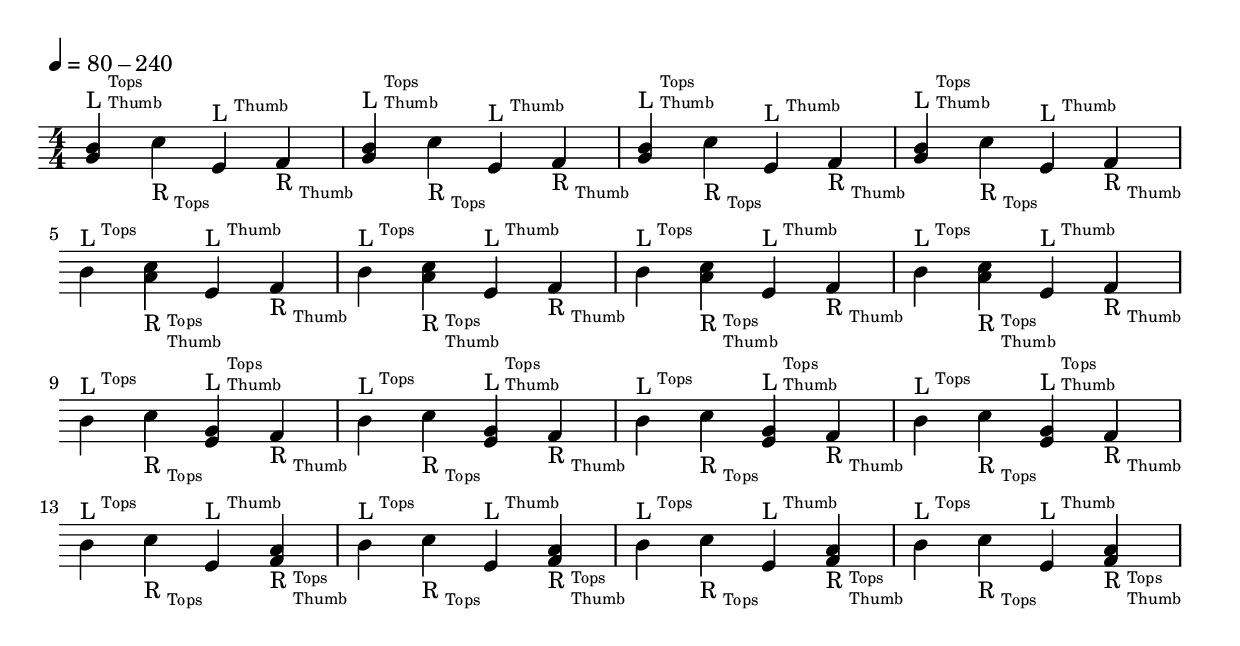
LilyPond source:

\version "2.24.1"
\include "../global.ly"

\layout {
  indent = -3.5
}

\relative {
  \defaultScoreSettings
  \tempo 4 = 80 - 240
  \time 4/4

  \repeat unfold 4 { <b' g>4^\LBothTop     c_\RTopsBtm     e,^\LThumbTop     f_\RThumbBtm } \break
  \repeat unfold 4 {      b4^\LTopsTop <c a>_\RBothBtm     e,^\LThumbTop     f_\RThumbBtm } \break
  \repeat unfold 4 {      b4^\LTopsTop     c_\RTopsBtm <e, g>^\LBothTop      f_\RThumbBtm } \break
  \repeat unfold 4 {      b4^\LTopsTop     c_\RTopsBtm     e,^\LThumbTop <f a>_\RBothBtm  } \break
}